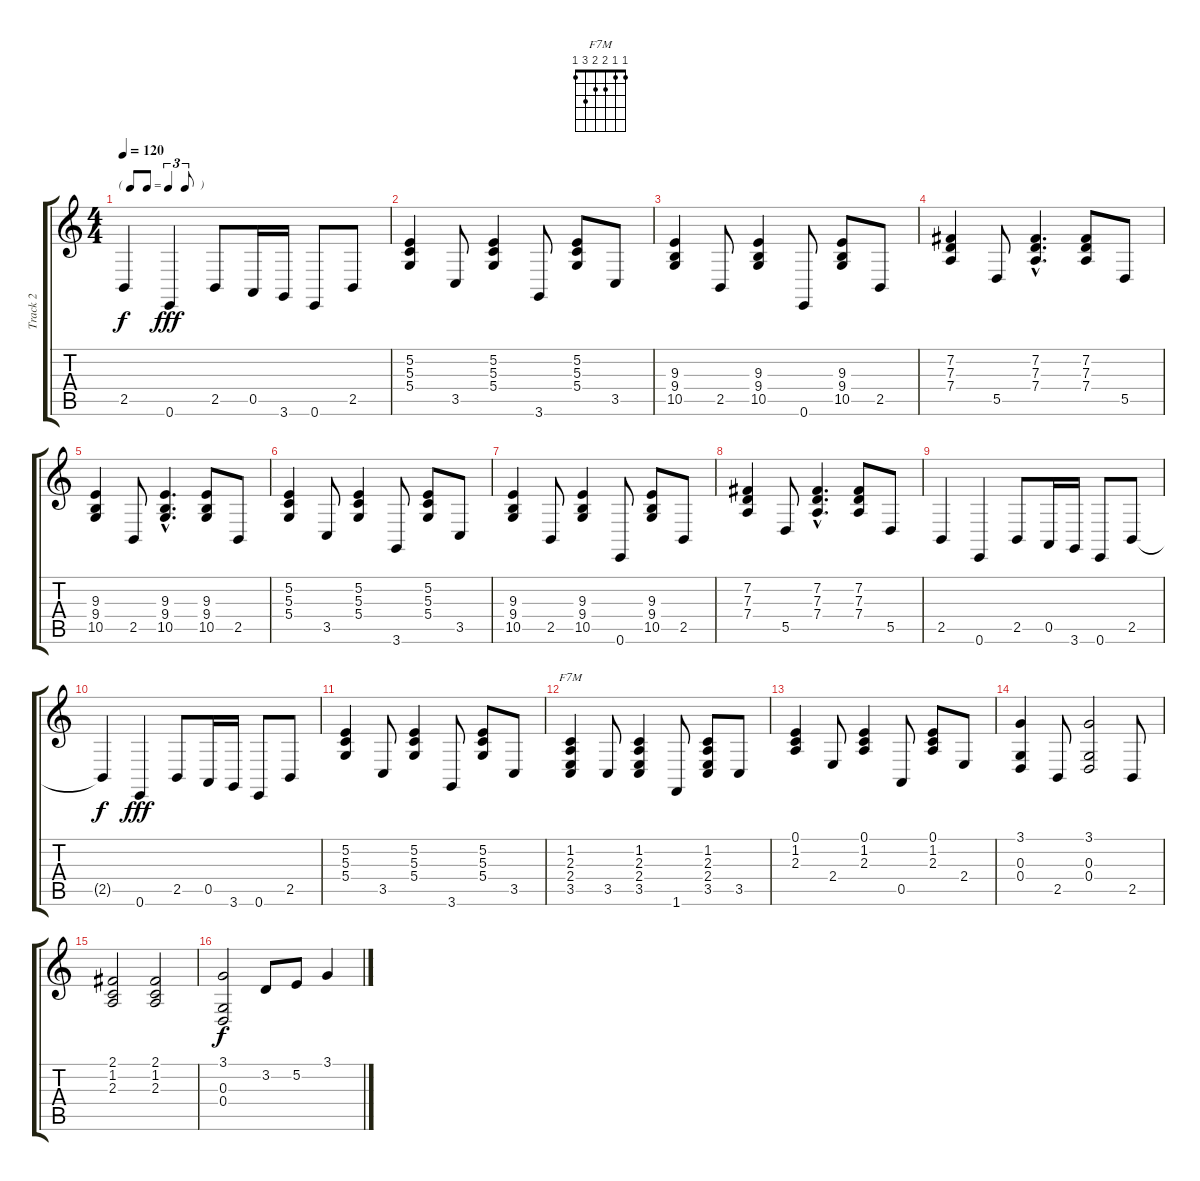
\track ("Track 2" "Track 2") {instrument acousticgrandpiano}
\staff {score tabs}
\tuning (E4 B3 G3 D3 A2 E2) {hide}
\chord ("F7M" 1 1 2 2 3 1)
\ts (4 4)
\tf triplet8th
\tempo 120
\clef g2
\ks c
2.5{t}.4{dy f} 0.6.4{dy fff} 2.5.8 0.5.16 3.6.16 0.6.8 2.5.8 |
(5.2 5.3 5.4).4{volume 16} 3.5.8 (5.2 5.3 5.4).4 3.6.8 (5.2 5.3 5.4).8 3.5.8 |
(9.3 9.4 10.5).4 2.5.8 (9.3 9.4 10.5).4 0.6.8 (9.3 9.4 10.5).8 2.5.8 |
(7.2 7.3 7.4).4 5.5.8 (7.2{hac} 7.3{hac} 7.4{hac}).4{d} (7.2 7.3 7.4).8 5.5.8 |
(9.3 9.4 10.5).4 2.5.8 (9.3{hac} 9.4{hac} 10.5{hac}).4{d} (9.3 9.4 10.5).8 2.5.8 |
(5.2 5.3 5.4).4{volume 16} 3.5.8 (5.2 5.3 5.4).4 3.6.8 (5.2 5.3 5.4).8 3.5.8 |
(9.3 9.4 10.5).4 2.5.8 (9.3 9.4 10.5).4 0.6.8 (9.3 9.4 10.5).8 2.5.8 |
(7.2 7.3 7.4).4 5.5.8 (7.2{hac} 7.3{hac} 7.4{hac}).4{d} (7.2 7.3 7.4).8 5.5.8 |
2.5.4 0.6.4 2.5.8 0.5.16 3.6.16 0.6.8 2.5.8 |
2.5{t}.4{dy f} 0.6.4{dy fff} 2.5.8 0.5.16 3.6.16 0.6.8 2.5.8 |
(5.2 5.3 5.4).4{volume 16} 3.5.8 (5.2 5.3 5.4).4 3.6.8 (5.2 5.3 5.4).8 3.5.8 |
(1.2 2.3 2.4 3.5).4{ch "F7M"} 3.5.8 (1.2 2.3 2.4 3.5).4 1.6.8 (1.2 2.3 2.4 3.5).8 3.5.8 |
(0.1 1.2 2.3).4 2.4.8 (0.1 1.2 2.3).4 0.5.8 (0.1 1.2 2.3).8 2.4.8 |
(3.1 0.3 0.4).4 2.5.8 (3.1 0.3 0.4).2 2.5.8 |
(2.1 1.2 2.3).2 (2.1 1.2 2.3).2 |
(3.1 0.3 0.4).2{dy f} 3.2.8 5.2.8 3.1.4
